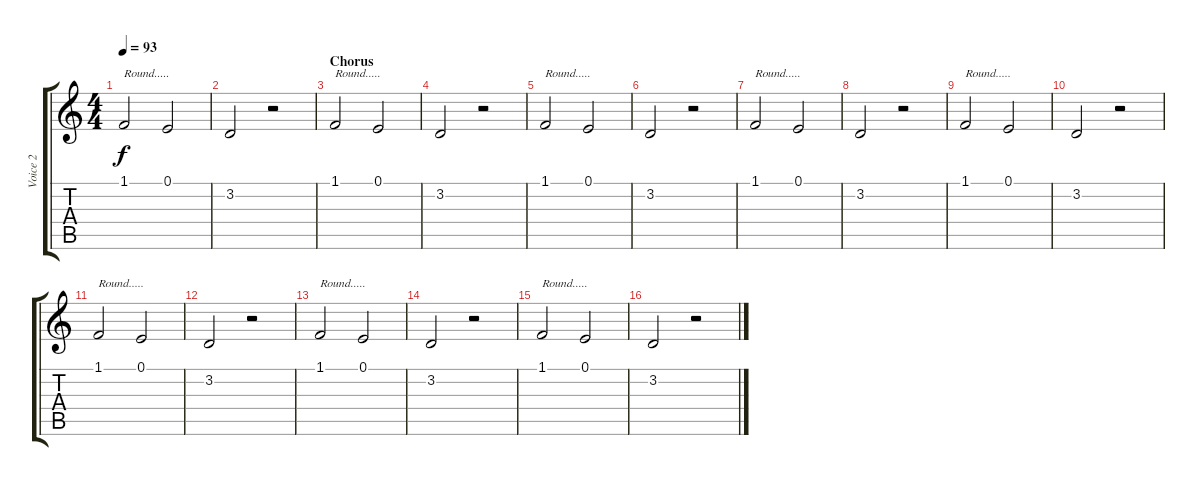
\track ("Voice 2" "Voice 2") {instrument brasssection}
\staff {score tabs}
\tuning (E4 B3 G3 D3 A2 E2) {hide}
\ts (4 4)
\tempo 93
\clef g2
\ks c
1.1.2{txt "Round....." dy f} 0.1.2 |
3.2.2 r.2 |
\section ("" "Chorus")
1.1.2{txt "Round....."} 0.1.2 |
3.2.2 r.2 |
1.1.2{txt "Round....."} 0.1.2 |
3.2.2 r.2 |
1.1.2{txt "Round....."} 0.1.2 |
3.2.2 r.2 |
1.1.2{txt "Round....."} 0.1.2 |
3.2.2 r.2 |
1.1.2{txt "Round....."} 0.1.2 |
3.2.2 r.2 |
1.1.2{txt "Round....."} 0.1.2 |
3.2.2 r.2 |
1.1.2{txt "Round....."} 0.1.2 |
3.2.2 r.2
